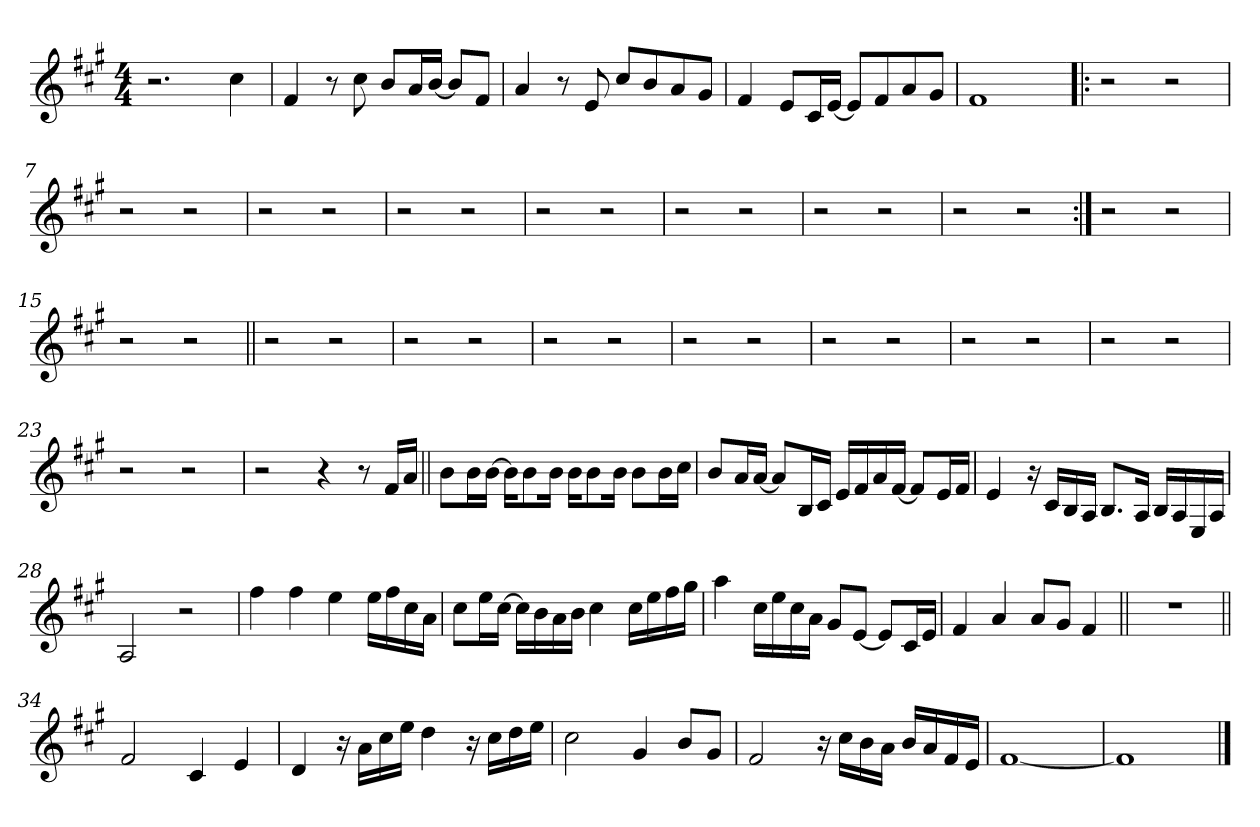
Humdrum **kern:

**kern
*part1
*staff1
!!LO:PB:g=z
*clefG2
*k[f#c#g#]
*A:
*M4/4
*MM68
=1
2.r
4cc#i\
=2
4f#i/
8r
8cc#i\
8bi/L
16ai/L
[<16bi/JJ
8bi/L]
8f#i/J
=3
4ai/
8r
8ei/
8cc#i/L
8bi/
8ai/
8g#i/J
=4
4f#i/
8ei/L
16c#i/L
[<16ei/JJ
8ei/L]
8f#i/
8ai/
8g#i/J
=5
1f#i
!!LO:LB:g=z
=6!|:
2r
2r
=7
2r
2r
=8
2r
2r
=9
2r
2r
=10
2r
2r
=11
2r
2r
=12
2r
2r
=13
2r
2r
!!LO:LB:g=z
=14:|!
2r
2r
=15
2r
2r
=16||
2r
2r
=17
2r
2r
=18
2r
2r
=19
2r
2r
!!LO:LB:g=z
=20
2r
2r
=21
2r
2r
=22
2r
2r
=23
2r
2r
=24
2r
4r
8r
16f#i/LL
16ai/JJ
!!LO:LB:g=z
=25||
8bi\L
16bi\L
[>16bi\JJ
16bi\KL]
8bi\
16bi\Jk
16bi\KL
8bi\
16bi\Jk
8bi\L
16bi\L
16cc#i\JJ
=26
8bi/L
16ai/L
[<16ai/JJ
8ai/L]
16Bi/L
16c#i/JJ
16ei/LL
16f#i/
16ai/
[<16f#i/JJ
8f#i/L]
16ei/L
16f#i/JJ
=27
4ei/
16r
16c#i/LL
16Bi/
16Ai/JJ
8.Bi/L
16Ai/Jk
16Bi/LL
16Ai/
16Ei/
16Ai/JJ
!!LO:LB:g=z
=28
2Ai/
2r
=29
4ff#i\
4ff#i\
4eei\
16eei\LL
16ff#i\
16cc#i\
16ai\JJ
=30
8cc#i\L
16eei\L
[>16cc#i\JJ
16cc#i\LL]
16bi\
16ai\
16bi\JJ
4cc#i\
16cc#i\LL
16eei\
16ff#i\
16gg#i\JJ
=31
4aai\
16cc#i\LL
16eei\
16cc#i\
16ai\JJ
8g#i/L
[<8ei/J
8ei/L]
16c#i/L
16ei/JJ
!!LO:LB:g=z
=32
4f#i/
4ai/
8ai/L
8g#i/J
4f#i/
=33||
1r
=34||
2f#i/
4c#i/
4ei/
=35
4di/
16r
16ai\LL
16cc#i\
16eei\JJ
4ddi\
16r
16cc#i\LL
16ddi\
16eei\JJ
!!LO:LB:g=z
=36
2cc#i\
4g#i/
8bi/L
8g#i/J
=37
2f#i/
16r
16cc#i\LL
16bi\
16ai\JJ
16bi/LL
16ai/
16f#i/
16ei/JJ
=38
[<1f#i
=39
1f#i]
==
*-
